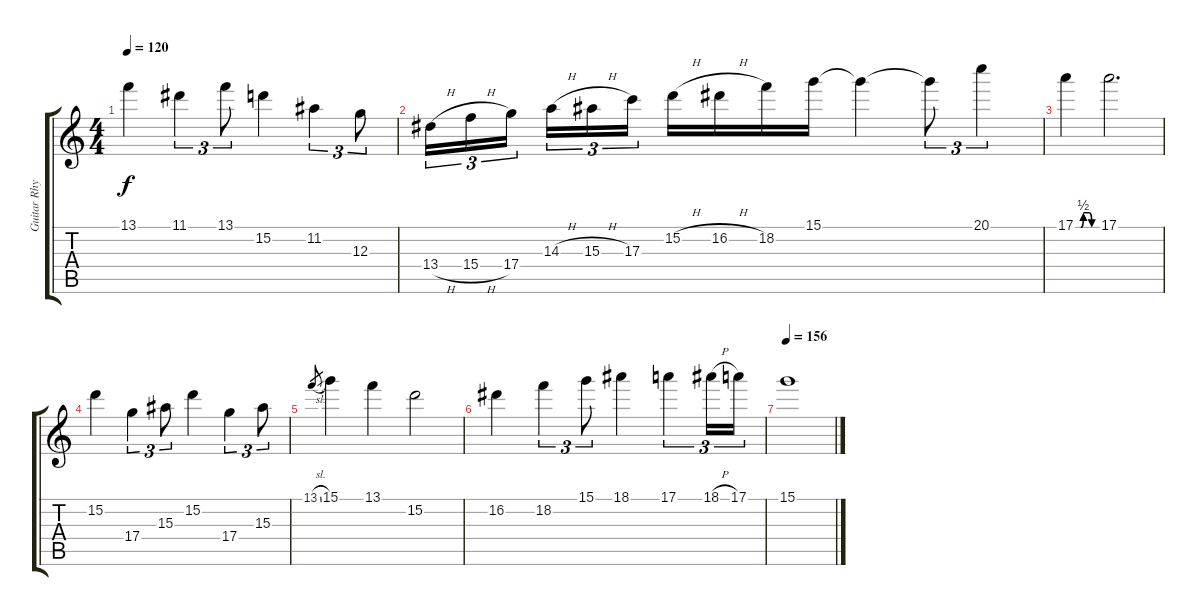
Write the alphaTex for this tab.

\track ("Guitar Rhythm 1" "Guitar Rhy") {instrument overdrivenguitar}
\staff {score tabs}
\tuning (E4 B3 G3 D3 A2 E2) {hide}
\ts (4 4)
\tempo 120
\clef g2
\ks c
13.1.4{dy f} 11.1.4{tu (3 2)} 13.1.8{tu (3 2)} 15.2.4 11.2.4{tu (3 2)} 12.3.8{tu (3 2)} |
13.4{h}.16{tu (3 2)} 15.4{h}.16{tu (3 2)} 17.4.16{tu (3 2) beam splitsecondary} 14.3{h}.16{tu (3 2)} 15.3{h}.16{tu (3 2)} 17.3.16{tu (3 2)} 15.2{h}.16 16.2{h}.16 18.2.16 15.1.16 15.1{t}.4 15.1{t}.8{tu (3 2)} 20.1.4{tu (3 2)} |
17.1{be (custom 0 0 15 0 22 2 38 2 45 0 60 0)}.4 17.1.2{d} |
15.2.4 17.4.4{tu (3 2)} 15.3.8{tu (3 2)} 15.2.4 17.4.4{tu (3 2)} 15.3.8{tu (3 2)} |
13.1{sl}.8{gr} 15.1.4 13.1.4 15.2.2 |
16.2.4 18.2.4{tu (3 2)} 15.1.8{tu (3 2)} 18.1.4 17.1.4{tu (3 2)} 18.1{h}.16{tu (3 2)} 17.1.16{tu (3 2)} |
\tempo 156
15.1.1
